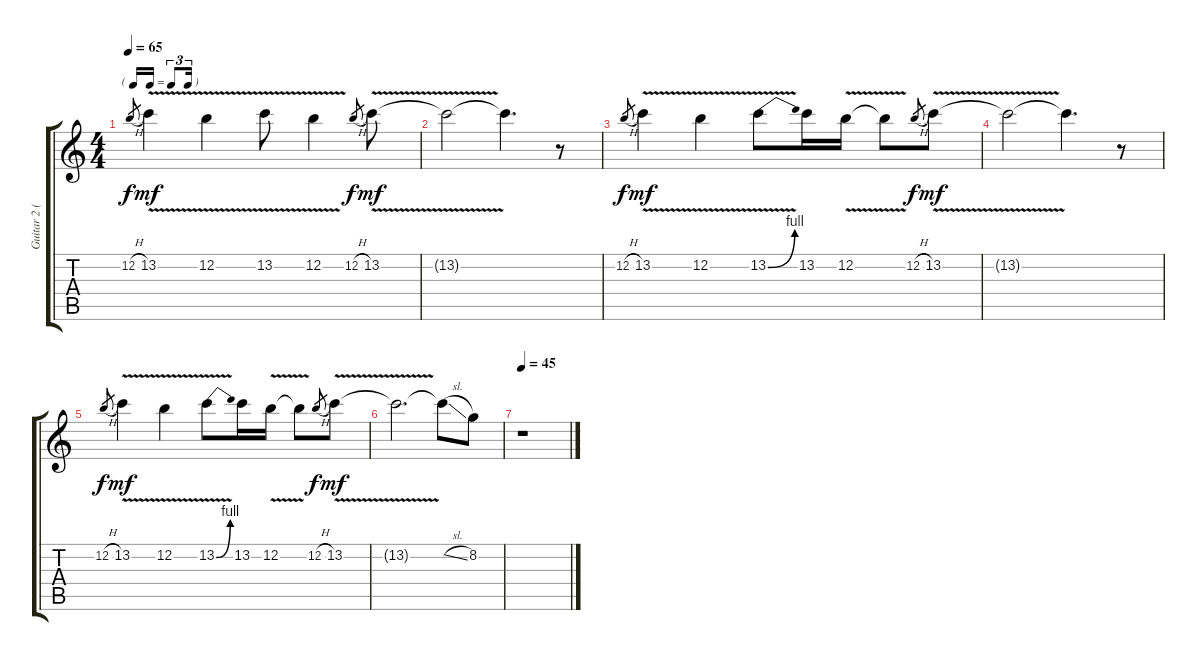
\track ("Guitar 2 (dist.)" "Guitar 2 (") {instrument distortionguitar}
\staff {score tabs}
\tuning (E4 B3 G3 D3 A2 E2) {hide}
\ts (4 4)
\tf triplet16th
\tempo 65
\clef g2
\ks aminor
12.2{h}.8{gr dy f} 13.2{v}.4{dy mf} 12.2{v}.4 13.2{v}.8 12.2{v}.4 12.2{h}.8{gr dy f} 13.2{v}.8{dy mf} |
13.2{t}.2 13.2{t}.4{d} r.8 |
12.2{h}.8{gr dy f} 13.2{v}.4{dy mf} 12.2{v}.4 13.2{be (bend 0 0 60 4) v}.8 13.2.16 12.2{v}.16 12.2{t}.8 12.2{h}.8{gr dy f} 13.2{v}.8{dy mf} |
13.2{t}.2 13.2{t}.4{d} r.8 |
12.2{h}.8{gr dy f} 13.2{v}.4{dy mf} 12.2{v}.4 13.2{be (bend 0 0 60 4) v}.8 13.2.16 12.2{v}.16 12.2{t}.8 12.2{h}.8{gr dy f} 13.2{v}.8{dy mf} |
13.2{t}.2{d} 13.2{sl t}.8 8.2.8 |
\tempo 45
r.1
